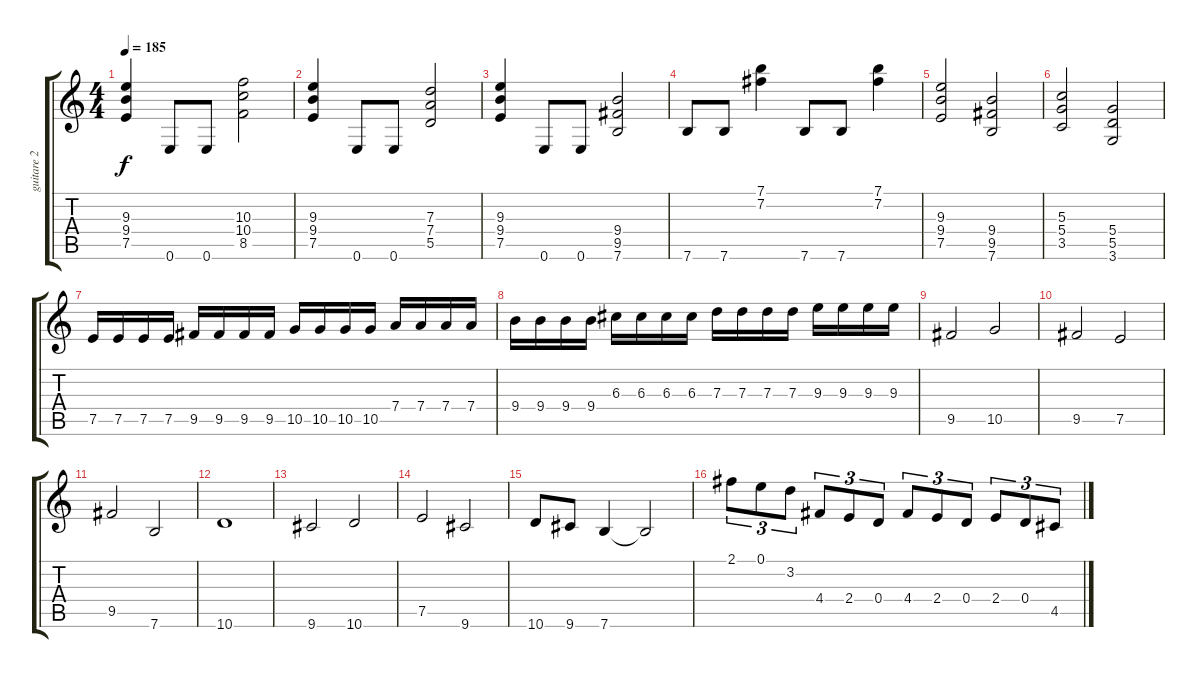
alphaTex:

\track ("guitare 2" "guitare 2") {instrument distortionguitar}
\staff {score tabs}
\tuning (E4 B3 G3 D3 A2 E2) {hide}
\ts (4 4)
\tempo 185
\clef g2
\ks c
(9.3 9.4 7.5).4{dy f} 0.6.8 0.6.8 (10.3 10.4 8.5).2 |
(9.3 9.4 7.5).4 0.6.8 0.6.8 (7.3 7.4 5.5).2 |
(9.3 9.4 7.5).4 0.6.8 0.6.8 (9.4 9.5 7.6).2 |
7.6.8 7.6.8 (7.1 7.2).4 7.6.8 7.6.8 (7.1 7.2).4 |
(9.3 9.4 7.5).2 (9.4 9.5 7.6).2 |
(5.3 5.4 3.5).2 (5.4 5.5 3.6).2 |
7.5.16 7.5.16 7.5.16 7.5.16 9.5.16 9.5.16 9.5.16 9.5.16 10.5.16 10.5.16 10.5.16 10.5.16 7.4.16 7.4.16 7.4.16 7.4.16 |
9.4.16 9.4.16 9.4.16 9.4.16 6.3.16 6.3.16 6.3.16 6.3.16 7.3.16 7.3.16 7.3.16 7.3.16 9.3.16 9.3.16 9.3.16 9.3.16 |
9.5.2 10.5.2 |
9.5.2 7.5.2 |
9.5.2 7.6.2 |
10.6.1 |
9.6.2 10.6.2 |
7.5.2 9.6.2 |
10.6.8 9.6.8 7.6.4 7.6{t}.2 |
2.1.8{tu (3 2)} 0.1.8{tu (3 2)} 3.2.8{tu (3 2)} 4.4.8{tu (3 2)} 2.4.8{tu (3 2)} 0.4.8{tu (3 2)} 4.4.8{tu (3 2)} 2.4.8{tu (3 2)} 0.4.8{tu (3 2)} 2.4.8{tu (3 2)} 0.4.8{tu (3 2)} 4.5.8{tu (3 2)}
